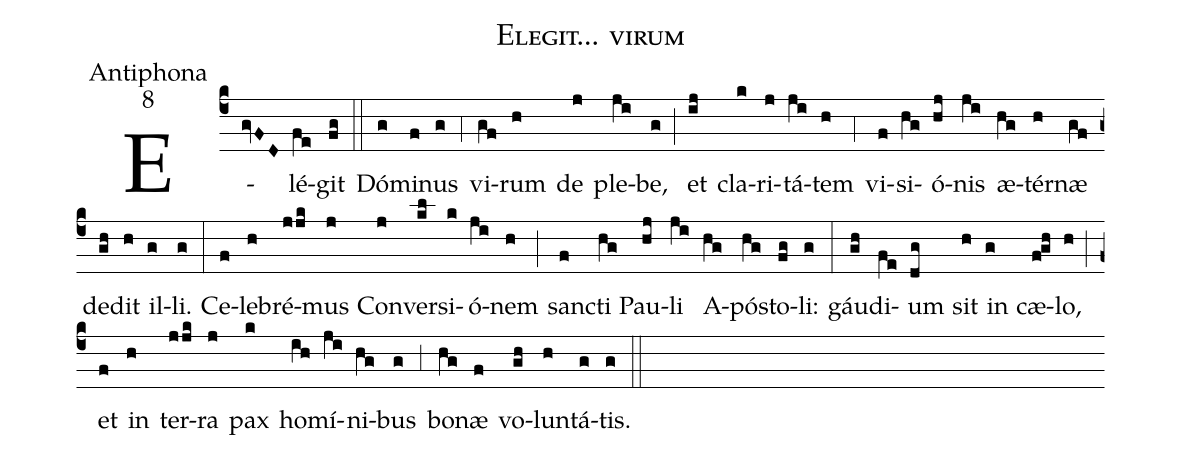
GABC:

name:Elegit... virum;
office-part:Antiphona;
mode:8;
%%
(c4) E(gvFD)lé(fe)git(fg) (::)
Dó(g)mi(f)nus(g) (,4) vi(gf)rum(h) de(j) ple(ji)be,(g) (;) et(ij) cla(k)ri(j)tá(ji)tem(h) (,4) vi(f)si(hg)ó(hj)nis(ji) æ(hg)tér(h)næ(gf) de(gh)dit(h) il(g)li.(g) (:)
Ce(f)le(h)bré(jjk)mus(j) Con(j)ver(kl)si(k)ó(ji)nem(h) (;) san(f)cti(hg) Pau(hj)li(ji) A(hg)pó(hg)sto(fg)li:(g) (:)
gáu(gh)di(fe)um(dg) sit(h) in(g) cæ(f!gh)lo,(h) (;) et(f) in(h) ter(jjk)ra(j) pax(k) ho(ih)mí(ji)ni(hg)bus(g) (,3) bo(hg)næ(f) vo(gh)lun(h)tá(g)tis.(g) (::)
